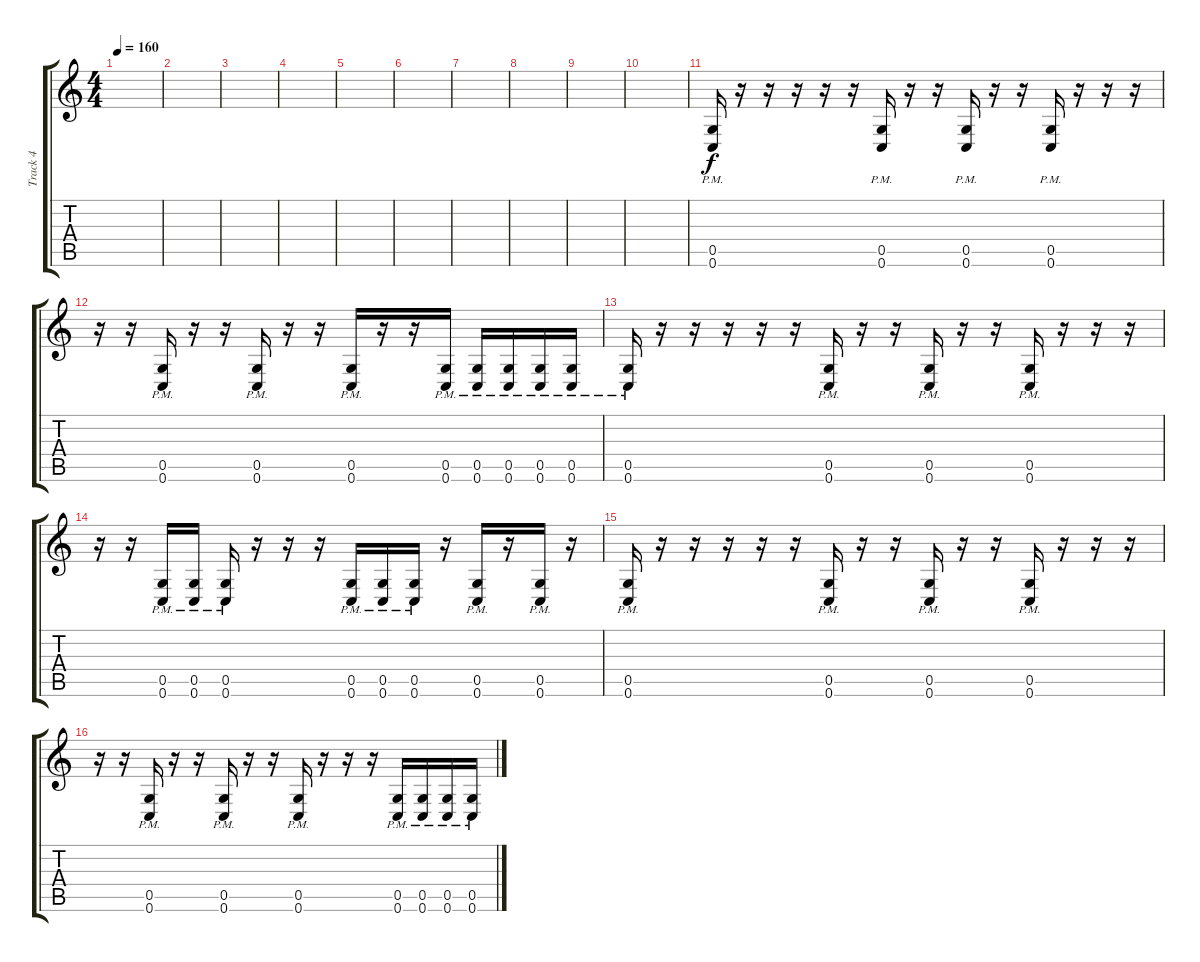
\track ("Track 4" "Track 4") {instrument distortionguitar}
\staff {score tabs}
\tuning (D4 A3 F3 C3 G2 C2) {hide}
\ts (4 4)
\tempo 160
\clef g2
\ks c
|
|
|
|
|
|
|
|
|
|
(0.5{pm} 0.6{pm}).16 r.16 r.16 r.16 r.16 r.16 (0.5{pm} 0.6{pm}).16 r.16 r.16 (0.5{pm} 0.6{pm}).16 r.16 r.16 (0.5{pm} 0.6{pm}).16 r.16 r.16 r.16 |
r.16 r.16 (0.5{pm} 0.6{pm}).16 r.16 r.16 (0.5{pm} 0.6{pm}).16 r.16 r.16 (0.5{pm} 0.6{pm}).16 r.16 r.16 (0.5{pm} 0.6{pm}).16 (0.5{pm} 0.6{pm}).16 (0.5{pm} 0.6{pm}).16 (0.5{pm} 0.6{pm}).16 (0.5{pm} 0.6{pm}).16 |
(0.5{pm} 0.6{pm}).16 r.16 r.16 r.16 r.16 r.16 (0.5{pm} 0.6{pm}).16 r.16 r.16 (0.5{pm} 0.6{pm}).16 r.16 r.16 (0.5{pm} 0.6{pm}).16 r.16 r.16 r.16 |
r.16 r.16 (0.5{pm} 0.6{pm}).16 (0.5{pm} 0.6{pm}).16 (0.5{pm} 0.6{pm}).16 r.16 r.16 r.16 (0.5{pm} 0.6{pm}).16 (0.5{pm} 0.6{pm}).16 (0.5{pm} 0.6{pm}).16 r.16 (0.5{pm} 0.6{pm}).16 r.16 (0.5{pm} 0.6{pm}).16 r.16 |
(0.5{pm} 0.6{pm}).16 r.16 r.16 r.16 r.16 r.16 (0.5{pm} 0.6{pm}).16 r.16 r.16 (0.5{pm} 0.6{pm}).16 r.16 r.16 (0.5{pm} 0.6{pm}).16 r.16 r.16 r.16 |
r.16 r.16 (0.5{pm} 0.6{pm}).16 r.16 r.16 (0.5{pm} 0.6{pm}).16 r.16 r.16 (0.5{pm} 0.6{pm}).16 r.16 r.16 r.16 (0.5{pm} 0.6{pm}).16 (0.5{pm} 0.6{pm}).16 (0.5{pm} 0.6{pm}).16 (0.5{pm} 0.6{pm}).16
